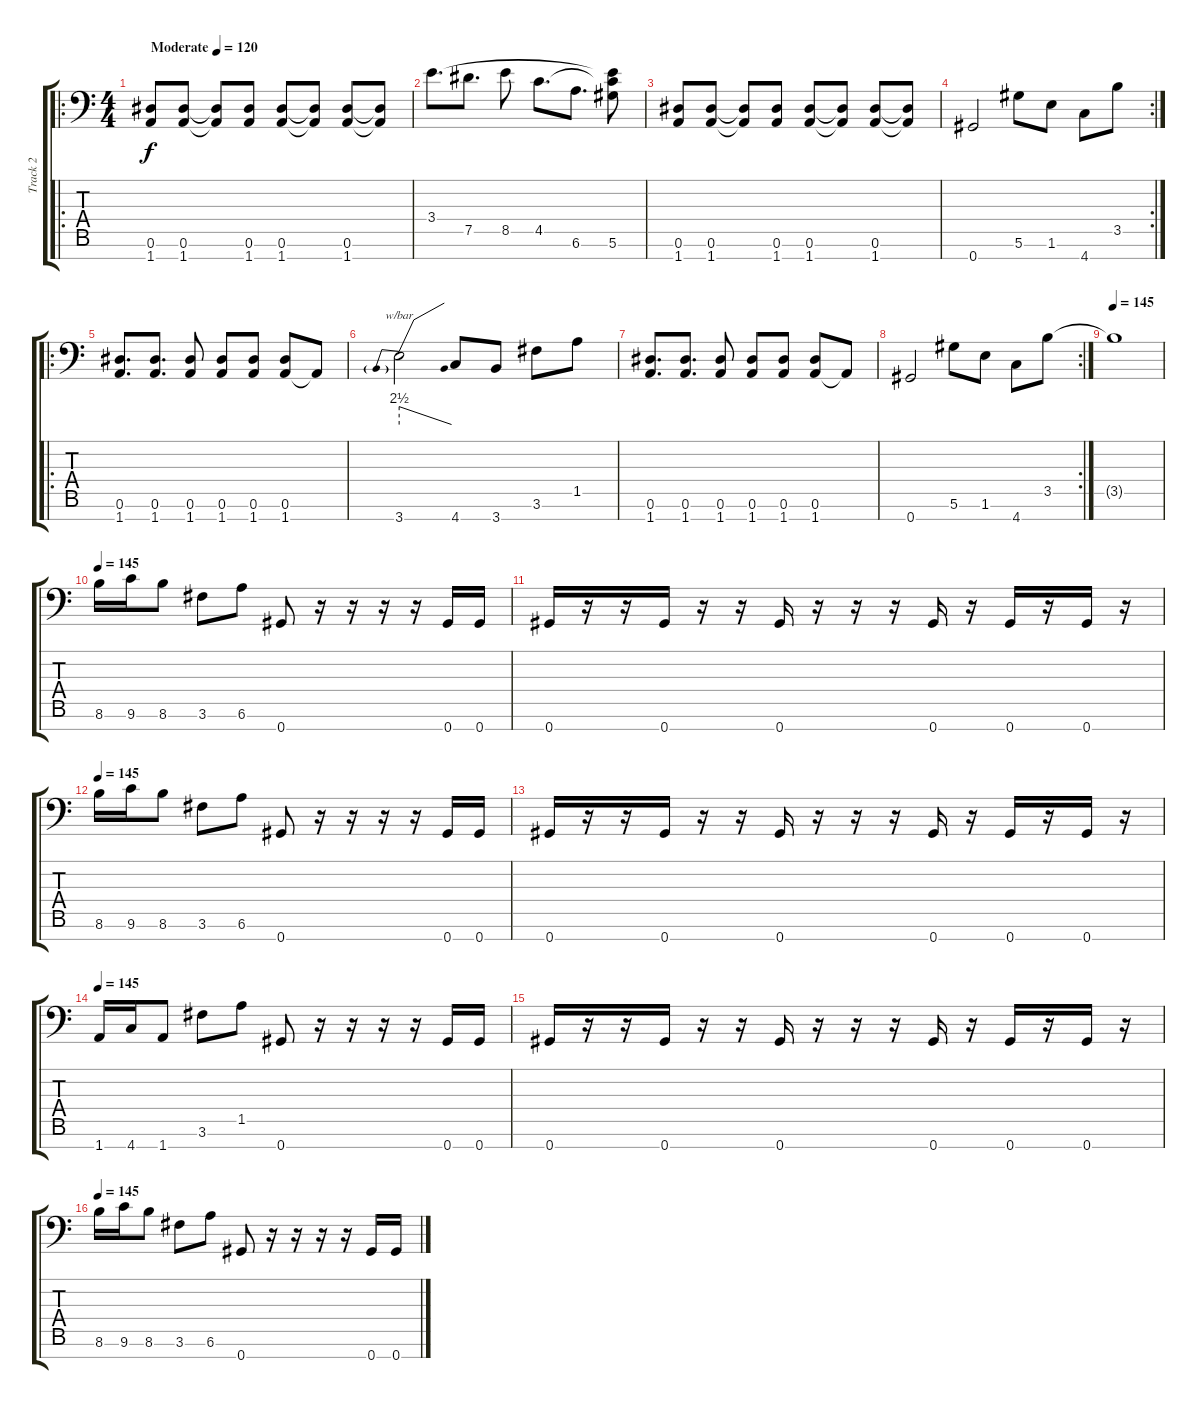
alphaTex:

\track ("Track 2" "Track 2") {instrument overdrivenguitar}
\staff {score tabs}
\tuning (Eb4 Bb3 Gb3 Db3 Ab2 Eb2 Ab1) {hide}
\ro
\ts (4 4)
\tempo (120 "Moderate")
\clef f4
\ks c
(0.6 1.7).8{dy f instrument overdrivenguitar} (0.6 1.7).8 (0.6{t} 1.7{t}).8 (0.6 1.7).8 (0.6 1.7).8 (0.6{t} 1.7{t}).8 (0.6 1.7).8 (0.6{t} 1.7{t}).8 |
3.4.8{d} 7.5.8{d} 8.5.8 4.5.8{d} 6.6.8{d} (3.4{t} 4.5{t} 5.6).8 |
(0.6 1.7).8 (0.6 1.7).8 (0.6{t} 1.7{t}).8 (0.6 1.7).8 (0.6 1.7).8 (0.6{t} 1.7{t}).8 (0.6 1.7).8 (0.6{t} 1.7{t}).8 |
\rc 2
0.7.2 5.6.8 1.6.8 4.7.8 3.5.8 |
\ro
(0.6 1.7).8{d} (0.6 1.7).8{d} (0.6 1.7).8 (0.6 1.7).8 (0.6 1.7).8 (0.6 1.7).8 1.7{t}.8 |
3.7.2{tbe (predivedive default 0 10 60 0)} 4.7.8 3.7.8 3.6.8 1.5.8 |
(0.6 1.7).8{d} (0.6 1.7).8{d} (0.6 1.7).8 (0.6 1.7).8 (0.6 1.7).8 (0.6 1.7).8 1.7{t}.8 |
\rc 2
0.7.2 5.6.8 1.6.8 4.7.8 3.5.8 |
\tempo 145
3.5{t}.1 |
\tempo 145
8.6.16 9.6.16 8.6.8 3.6.8 6.6.8 0.7.8 r.16 r.16 r.16 r.16 0.7.16 0.7.16 |
0.7.16 r.16 r.16 0.7.16 r.16 r.16 0.7.16 r.16 r.16 r.16 0.7.16 r.16 0.7.16 r.16 0.7.16 r.16 |
\tempo 145
8.6.16 9.6.16 8.6.8 3.6.8 6.6.8 0.7.8 r.16 r.16 r.16 r.16 0.7.16 0.7.16 |
0.7.16 r.16 r.16 0.7.16 r.16 r.16 0.7.16 r.16 r.16 r.16 0.7.16 r.16 0.7.16 r.16 0.7.16 r.16 |
\tempo 145
1.7.16 4.7.16 1.7.8 3.6.8 1.5.8 0.7.8 r.16 r.16 r.16 r.16 0.7.16 0.7.16 |
0.7.16 r.16 r.16 0.7.16 r.16 r.16 0.7.16 r.16 r.16 r.16 0.7.16 r.16 0.7.16 r.16 0.7.16 r.16 |
\tempo 145
8.6.16 9.6.16 8.6.8 3.6.8 6.6.8 0.7.8 r.16 r.16 r.16 r.16 0.7.16 0.7.16
